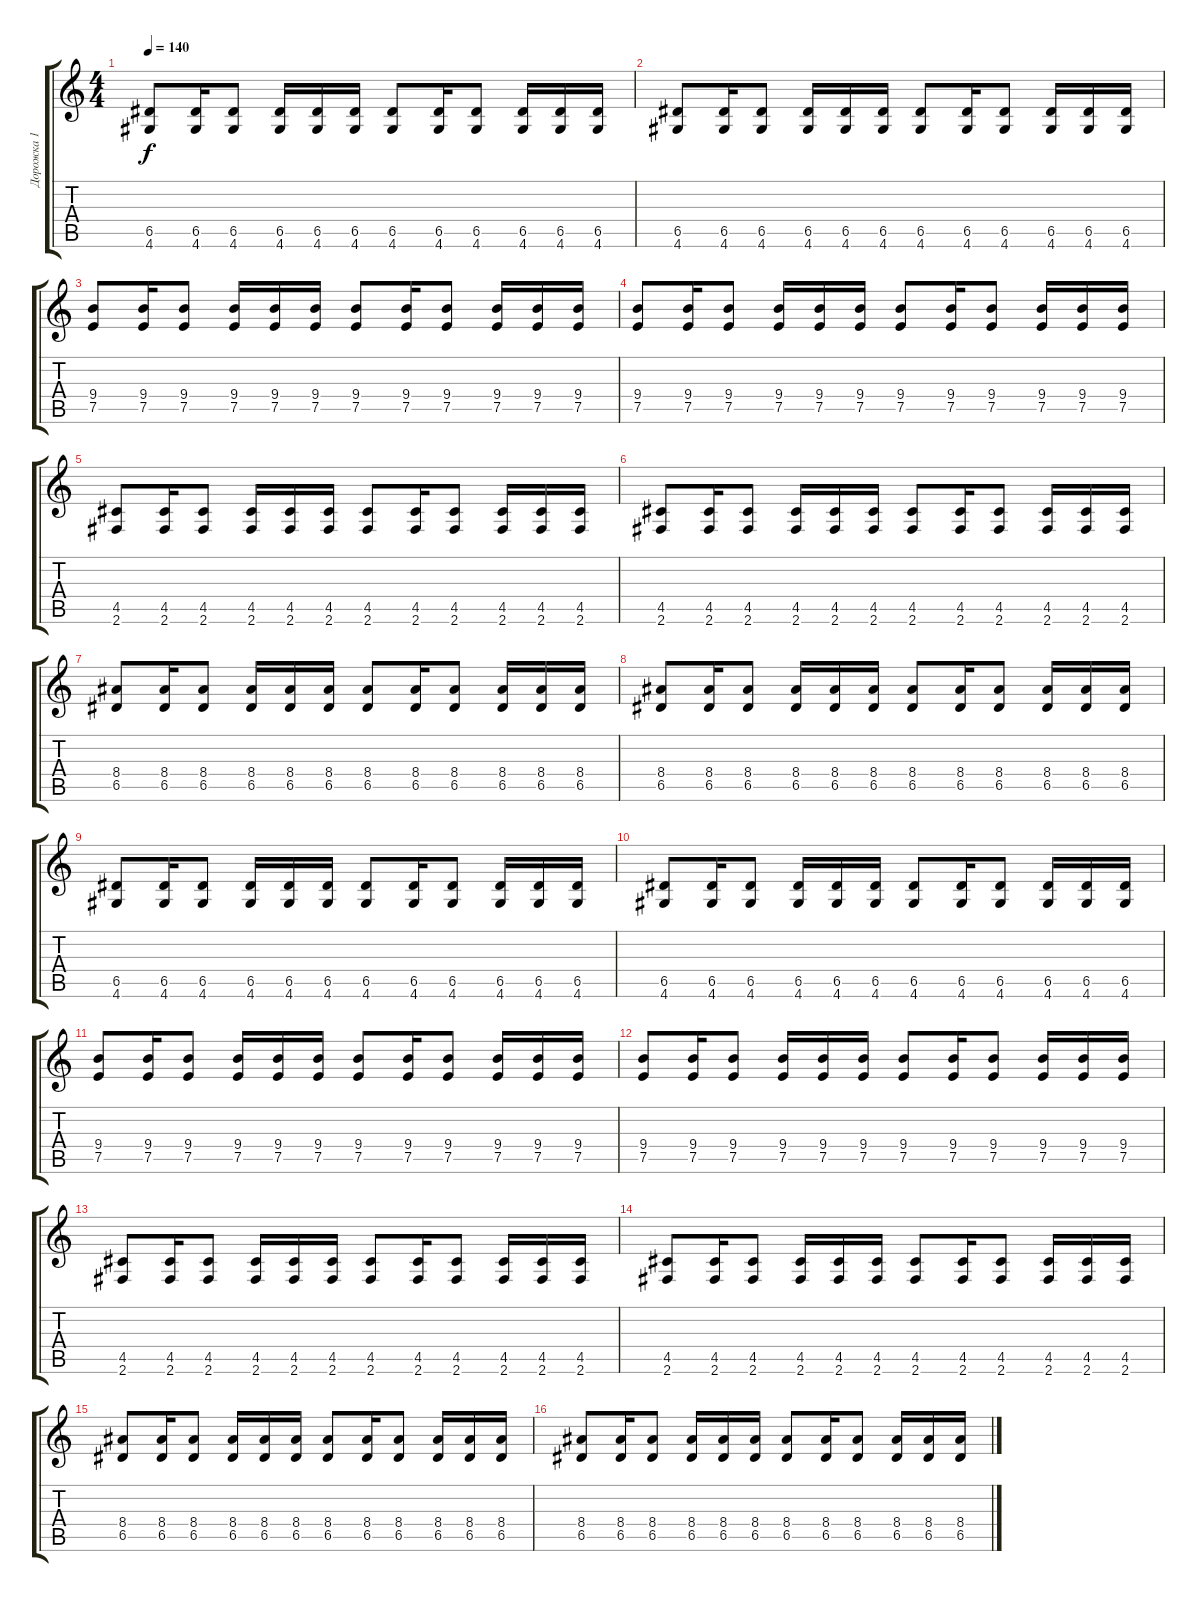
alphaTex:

\track ("Дорожка 1" "Дорожка 1") {instrument overdrivenguitar}
\staff {score tabs}
\tuning (E4 B3 G3 D3 A2 E2) {hide}
\ts (4 4)
\tempo 140
\clef g2
\ks c
(6.5 4.6).8{dy f} (6.5 4.6).16 (6.5 4.6).8 (6.5 4.6).16 (6.5 4.6).16 (6.5 4.6).16 (6.5 4.6).8 (6.5 4.6).16 (6.5 4.6).8 (6.5 4.6).16 (6.5 4.6).16 (6.5 4.6).16 |
(6.5 4.6).8 (6.5 4.6).16 (6.5 4.6).8 (6.5 4.6).16 (6.5 4.6).16 (6.5 4.6).16 (6.5 4.6).8 (6.5 4.6).16 (6.5 4.6).8 (6.5 4.6).16 (6.5 4.6).16 (6.5 4.6).16 |
(9.4 7.5).8 (9.4 7.5).16 (9.4 7.5).8 (9.4 7.5).16 (9.4 7.5).16 (9.4 7.5).16 (9.4 7.5).8 (9.4 7.5).16 (9.4 7.5).8 (9.4 7.5).16 (9.4 7.5).16 (9.4 7.5).16 |
(9.4 7.5).8 (9.4 7.5).16 (9.4 7.5).8 (9.4 7.5).16 (9.4 7.5).16 (9.4 7.5).16 (9.4 7.5).8 (9.4 7.5).16 (9.4 7.5).8 (9.4 7.5).16 (9.4 7.5).16 (9.4 7.5).16 |
(4.5 2.6).8 (4.5 2.6).16 (4.5 2.6).8 (4.5 2.6).16 (4.5 2.6).16 (4.5 2.6).16 (4.5 2.6).8 (4.5 2.6).16 (4.5 2.6).8 (4.5 2.6).16 (4.5 2.6).16 (4.5 2.6).16 |
(4.5 2.6).8 (4.5 2.6).16 (4.5 2.6).8 (4.5 2.6).16 (4.5 2.6).16 (4.5 2.6).16 (4.5 2.6).8 (4.5 2.6).16 (4.5 2.6).8 (4.5 2.6).16 (4.5 2.6).16 (4.5 2.6).16 |
(8.4 6.5).8 (8.4 6.5).16 (8.4 6.5).8 (8.4 6.5).16 (8.4 6.5).16 (8.4 6.5).16 (8.4 6.5).8 (8.4 6.5).16 (8.4 6.5).8 (8.4 6.5).16 (8.4 6.5).16 (8.4 6.5).16 |
(8.4 6.5).8 (8.4 6.5).16 (8.4 6.5).8 (8.4 6.5).16 (8.4 6.5).16 (8.4 6.5).16 (8.4 6.5).8 (8.4 6.5).16 (8.4 6.5).8 (8.4 6.5).16 (8.4 6.5).16 (8.4 6.5).16 |
(6.5 4.6).8 (6.5 4.6).16 (6.5 4.6).8 (6.5 4.6).16 (6.5 4.6).16 (6.5 4.6).16 (6.5 4.6).8 (6.5 4.6).16 (6.5 4.6).8 (6.5 4.6).16 (6.5 4.6).16 (6.5 4.6).16 |
(6.5 4.6).8 (6.5 4.6).16 (6.5 4.6).8 (6.5 4.6).16 (6.5 4.6).16 (6.5 4.6).16 (6.5 4.6).8 (6.5 4.6).16 (6.5 4.6).8 (6.5 4.6).16 (6.5 4.6).16 (6.5 4.6).16 |
(9.4 7.5).8 (9.4 7.5).16 (9.4 7.5).8 (9.4 7.5).16 (9.4 7.5).16 (9.4 7.5).16 (9.4 7.5).8 (9.4 7.5).16 (9.4 7.5).8 (9.4 7.5).16 (9.4 7.5).16 (9.4 7.5).16 |
(9.4 7.5).8 (9.4 7.5).16 (9.4 7.5).8 (9.4 7.5).16 (9.4 7.5).16 (9.4 7.5).16 (9.4 7.5).8 (9.4 7.5).16 (9.4 7.5).8 (9.4 7.5).16 (9.4 7.5).16 (9.4 7.5).16 |
(4.5 2.6).8 (4.5 2.6).16 (4.5 2.6).8 (4.5 2.6).16 (4.5 2.6).16 (4.5 2.6).16 (4.5 2.6).8 (4.5 2.6).16 (4.5 2.6).8 (4.5 2.6).16 (4.5 2.6).16 (4.5 2.6).16 |
(4.5 2.6).8 (4.5 2.6).16 (4.5 2.6).8 (4.5 2.6).16 (4.5 2.6).16 (4.5 2.6).16 (4.5 2.6).8 (4.5 2.6).16 (4.5 2.6).8 (4.5 2.6).16 (4.5 2.6).16 (4.5 2.6).16 |
(8.4 6.5).8 (8.4 6.5).16 (8.4 6.5).8 (8.4 6.5).16 (8.4 6.5).16 (8.4 6.5).16 (8.4 6.5).8 (8.4 6.5).16 (8.4 6.5).8 (8.4 6.5).16 (8.4 6.5).16 (8.4 6.5).16 |
(8.4 6.5).8 (8.4 6.5).16 (8.4 6.5).8 (8.4 6.5).16 (8.4 6.5).16 (8.4 6.5).16 (8.4 6.5).8 (8.4 6.5).16 (8.4 6.5).8 (8.4 6.5).16 (8.4 6.5).16 (8.4 6.5).16
